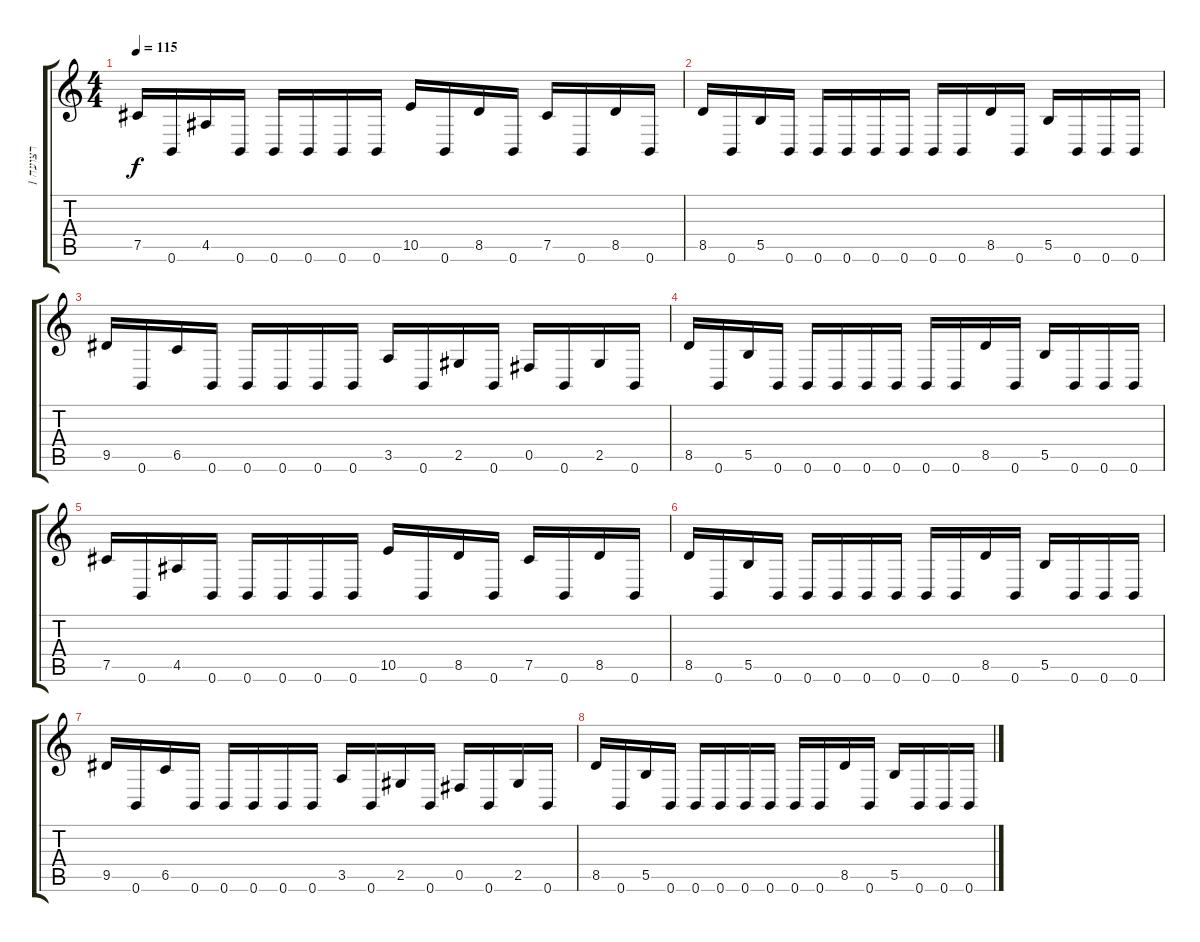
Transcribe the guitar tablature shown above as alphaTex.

\track ("רצועה 1" "רצועה 1") {instrument distortionguitar}
\staff {score tabs}
\tuning (Db4 Ab3 E3 B2 Gb2 B1) {hide}
\ts (4 4)
\tempo 115
\clef g2
\ks c
7.5.16{dy f} 0.6.16 4.5.16 0.6.16 0.6.16 0.6.16 0.6.16 0.6.16 10.5.16 0.6.16 8.5.16 0.6.16 7.5.16 0.6.16 8.5.16 0.6.16 |
8.5.16 0.6.16 5.5.16 0.6.16 0.6.16 0.6.16 0.6.16 0.6.16 0.6.16 0.6.16 8.5.16 0.6.16 5.5.16 0.6.16 0.6.16 0.6.16 |
9.5.16 0.6.16 6.5.16 0.6.16 0.6.16 0.6.16 0.6.16 0.6.16 3.5.16 0.6.16 2.5.16 0.6.16 0.5.16 0.6.16 2.5.16 0.6.16 |
8.5.16 0.6.16 5.5.16 0.6.16 0.6.16 0.6.16 0.6.16 0.6.16 0.6.16 0.6.16 8.5.16 0.6.16 5.5.16 0.6.16 0.6.16 0.6.16 |
7.5.16 0.6.16 4.5.16 0.6.16 0.6.16 0.6.16 0.6.16 0.6.16 10.5.16 0.6.16 8.5.16 0.6.16 7.5.16 0.6.16 8.5.16 0.6.16 |
8.5.16 0.6.16 5.5.16 0.6.16 0.6.16 0.6.16 0.6.16 0.6.16 0.6.16 0.6.16 8.5.16 0.6.16 5.5.16 0.6.16 0.6.16 0.6.16 |
9.5.16 0.6.16 6.5.16 0.6.16 0.6.16 0.6.16 0.6.16 0.6.16 3.5.16 0.6.16 2.5.16 0.6.16 0.5.16 0.6.16 2.5.16 0.6.16 |
8.5.16 0.6.16 5.5.16 0.6.16 0.6.16 0.6.16 0.6.16 0.6.16 0.6.16 0.6.16 8.5.16 0.6.16 5.5.16 0.6.16 0.6.16 0.6.16
